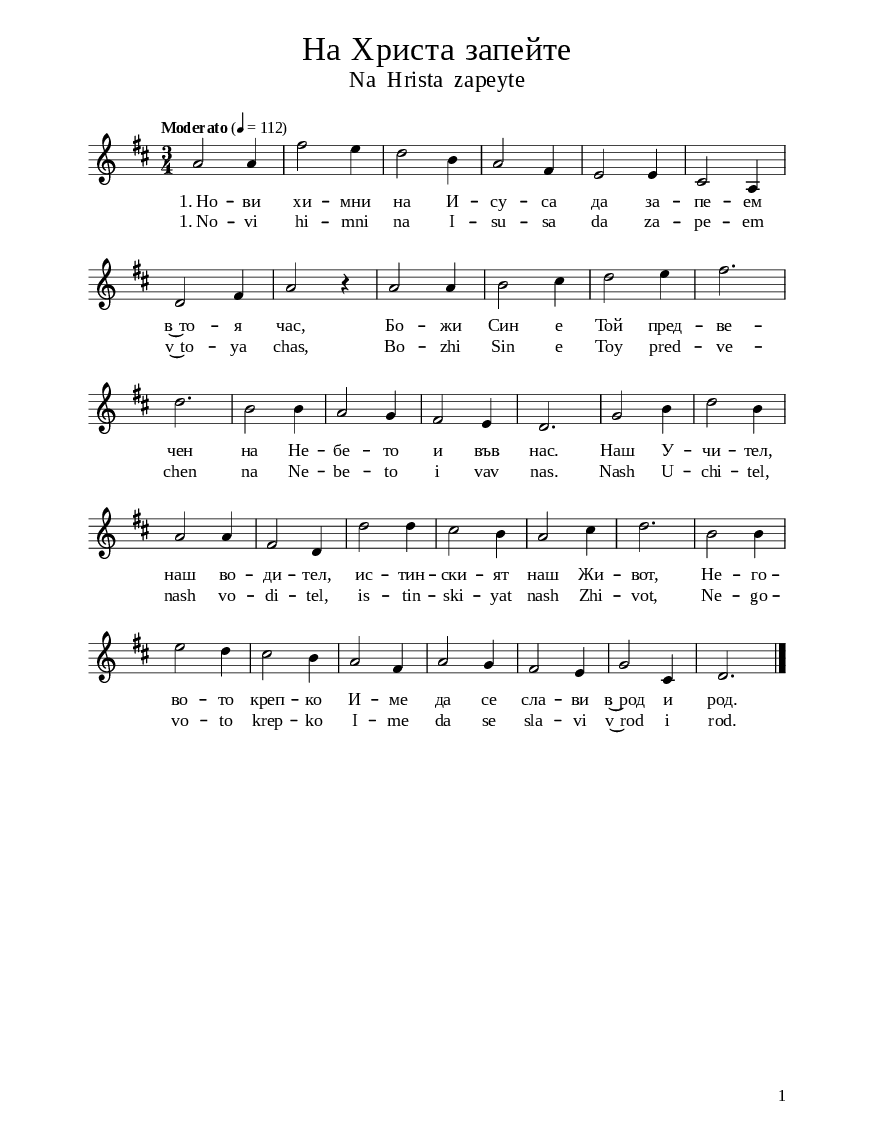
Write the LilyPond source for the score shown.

\version "2.20.0"

\paper {
  #(set-paper-size "a5")
}

\bookpart {
\paper {
  print-all-headers = ##t
  print-page-number = ##t
  print-first-page-number = ##t

  % put page numbers on the bottom
  oddHeaderMarkup = \markup ""
  evenHeaderMarkup = \markup ""
  oddFooterMarkup = \markup
    \fill-line {
      ""
      \on-the-fly #print-page-number-check-first \fromproperty #'page:page-number-string
    }
  evenFooterMarkup = \markup
    \fill-line {
      \on-the-fly #print-page-number-check-first \fromproperty #'page:page-number-string
      ""
    }

  left-margin = 1.5\cm
  right-margin = 1.5\cm
  top-margin = 1.6\cm
  bottom-margin = 1.2\cm
  ragged-bottom = ##t % do not spread the staves to fill the whole vertical space

  % change lyrics and titles font (affects notes also)
  fonts =
    #(make-pango-font-tree
     "Times New Roman"
     "DejaVu Sans"
     "DejaVu Sans Mono"
     (/ (* staff-height pt) 3.6))

  % change distance between staves
  system-system-spacing =
    #'((basic-distance . 12)
       (minimum-distance . 6)
       (padding . 1)
       (stretchability . 12))
}

\header {
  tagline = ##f
}

\score{
  \layout { 
    indent = 0.0\cm % remove first line indentation
    %ragged-last = ##t % do not spread last line to fill the whole space
    \context {
      \Score
      \omit BarNumber %remove bar numbers
    } % context

    \context { % change staff size
      \Staff
      fontSize = #+0 % affects notes size only
      \override StaffSymbol #'staff-space = #(magstep -3)
      \override StaffSymbol #'thickness = #0.5
      \override BarLine #'hair-thickness = #1
      %\override StaffSymbol #'ledger-line-thickness = #'(0 . 0)
    }

    \context { % adjust space between staff and lyrics and between the two lyric lines
      \Lyrics
      \override VerticalAxisGroup.nonstaff-relatedstaff-spacing = #'((basic-distance . 4.5))
      \override VerticalAxisGroup.nonstaff-nonstaff-spacing = #'((minimum-distance . 2))
    }
  } % layout

\new Voice \absolute  {
    \clef treble
    \key d \major
    \time 3/4 
    \tempo \markup {
        % make tempo note smaller
        \concat {
          "Moderato" \normal-text { " (" }
          \teeny \general-align #Y #DOWN \note #"4" #0.8
          \normal-text { " = 112)" }
        }
    }
 
    a'2 a'4| fis''2 e''4| d''2 b'4 | a'2 fis'4 | e'2 e'4 | cis'2 a4 | \break
 
    d'2 fis'4 | a'2 r4| a'2 a'4| b'2 cis''4 | d''2 e''4| fis''2.| \break
            
    d''2. |  b'2 b'4| a'2 g'4 | fis'2 e'4 | d'2. | g'2 b'4 | d''2 b'4| \break
 
    a'2 a'4 | fis'2 d'4 | d''2 d''4 | cis''2 b'4 | a'2 cis''4 | d''2. | b'2 b'4 |  \break
 
    e''2 d''4 | cis''2 b'4 | a'2 fis'4 | a'2 g'4 | fis'2 e'4 | g'2 cis'4| d'2. | \bar "|." \break
  }
  
  \addlyrics {
    "1. Но" -- ви хи -- мни на И -- су -- са да за -- пе -- ем
    в~то -- я час, Бо -- жи Син е Той пред -- ве -- 
    чен на Не -- бе -- то и във нас.  Наш У -- чи -- тел,
    наш во -- ди -- тел, ис -- тин -- ски -- ят наш Жи -- вот, Не -- го --
    во -- то креп -- ко И -- ме да се сла -- ви в~род и род.    
  }

  \addlyrics {
    "1. No" -- vi hi -- mni na I -- su -- sa da za -- pe -- em
    v~to -- ya chas, Bo -- zhi Sin e Toy pred -- ve -- 
    chen na Ne -- be -- to i vav nas.  Nash U -- chi -- tel,
    nash vo -- di -- tel, is -- tin -- ski -- yat nash Zhi -- vot, Ne -- go --
    vo -- to krep -- ko I -- me da se sla -- vi v~rod i rod.    
  }

  
  \header {
    title = \markup \column \normal-text \fontsize #2.5 {
              \center-align
              \line { На Христа запейте }
              \vspace #-0.6
              \center-align
              \line \fontsize #-3 { Na Hrista zapeyte  }
              \vspace #-0.8
              \center-align
              \line \fontsize #-3 { " " }
            }
  }
  
  \midi{}

} % score

\pageBreak

\markup \fontsize #+2.5 {
    \hspace #4.2
    \override #'(baseline-skip . 2.4) % affects space between column lines
    \column {
 \line {   2.  На Христа запейте химни  }

 \line {   "   " нови в тоз тържествен час, }

 \line {   "   " Той е Божи Син, изпратен }

 \line {   "   " на Земята зарад нас. }

 \line {   "   " Той живота Си положи }

 \line {   "   " от греха да ни спаси, }

 \line {   "   " като смъртник в гроба слезе }

 \line {   "   " мъртвите да възкреси. }
   \line {   "   "}

 \line {   3.  И когато се прослави, }

 \line {   "   " нов завет ни даде Той, }

 \line {   "   " най-великия от всички, }

 \line {   "   " Любовта – закона Свой. }

 \line {   "   " Благовествува и рече: }

 \line {   "   " „Вий сте Мои, Aз Съм ваш, }

 \line {   "   " хората са всички братя, }

 \line {   "   " Бог Отец е татко наш. }
    
    \line {   "   "}

 \line {  4.  Един друг се залюбете, }

 \line {   "   " тъй се служи на Отца; }

 \line {   "   " и Отец ви всички люби, }

 \line {   "   " като Негови Деца. }

 \line {   "   " Аз съм жив хляб от Небето, }

 \line {   "   " аз съм истинска лоза, }

 \line {   "   " Словото Ми опазете, }

 \line {   "   " заживейте в Любовта! }
    \line {   "   "}

 \line {   5.  Само в нея е живота, }

 \line {   "   " нейна е радостта, }

 \line {   "   " тя създава всяко благо, }

 \line {   "   " тя едничка, Любовта.“ }

 \line {   "   " Тъй ни учеше тогава,  }

 \line {   "   " тъй ни шепне и сега, }

 \line {   "   " и възкръсват ми в душата }

 \line {   "   " тези Негови Слова. }
    }

    \hspace #5
    \override #'(baseline-skip . 2.4)
    \column {
 \line {   2.  Na Hrista zapeyte himni  }

 \line {   "   " novi v toz tarzhestven chas, }

 \line {   "   " Toy e Bozhi Sin, izpraten }

 \line {   "   " na Zemyata zarad nas. }

 \line {   "   " Toy zhivota Si polozhi }

 \line {   "   " ot greha da ni spasi, }

 \line {   "   " kato smartnik v groba sleze }

 \line {   "   " martvite da vazkresi. }
   \line {   "   "}

 \line {   3.  I kogato se proslavi, }

 \line {   "   " nov zavet ni dade Toy, }

 \line {   "   " nay-velikia ot vsichki, }

 \line {   "   " Lyubovta – zakona Svoy. }

 \line {   "   " Blagovestvuva i reche: }

 \line {   "   " „Viy ste Moi, Az Sam vash, }

 \line {   "   " horata sa vsichki bratya, }

 \line {   "   " Bog Otets e tatko nash. }
    
    \line {   "   "}

 \line {  4.  Edin drug se zalyubete, }

 \line {   "   " tay se sluzhi na Ottsa; }

 \line {   "   " i Otets vi vsichki lyubi, }

 \line {   "   " kato Negovi Detsa. }

 \line {   "   " Az sam zhiv hlyab ot Nebeto, }

 \line {   "   " az sam istinska loza, }

 \line {   "   " Slovoto Mi opazete, }

 \line {   "   " zazhiveyte v Lyubovta! }
    \line {   "   "}

 \line {   5.  Samo v neya e zhivota, }

 \line {   "   " neyna e radostta, }

 \line {   "   " tya sazdava vsyako blago, }

 \line {   "   " tya ednichka, Lyubovta.“ }

 \line {   "   " Tay ni ucheshe togava,  }

 \line {   "   " tay ni shepne i sega, }

 \line {   "   " i vazkrasvat mi v dushata }

 \line {   "   " tezi Negovi Slova. }
     } %column
} % markup

\pageBreak

% include foreign translation(s) of the song
\version "2.20.0"

\markup \fill-line { \fontsize #6 "Mögen wir Jesus besingen" }
\markup \null
\markup \null
\markup \fontsize #+2.5 {
    \hspace #12
    \override #'(baseline-skip . 2)
    \column {
     \line { " " }
     
\line { 1. Mögen wir Jesus mit neuen Hymnen}

\line { "   "in dieser Stunde besingen;}

\line { "   "Er ist der ewige Sohn Gottes }

\line { "   "im Himmel und in uns.}

\line { "   "Unser Meister, unser Führer, }

\line { "   "unser wahres Leben,}

\line { "   "sein starker Name sei gepriesen}

\line { "   "von Geschlecht zu Geschlecht.}

  \line { " " }

\line { 2. Singt zu Christus neue Hymnen}

\line { "   "in dieser festlichen Stunde,}

\line { "   "Er ist der Sohn Gottes, }

\line { "   "der auf die Erde um unsertwillen gesendet wurde.}

\line { "   "Er gab sein Leben, um uns von der Sünde zu retten, }

\line { "   "wie ein Sterbender stieg er in das Grab hinab,}

\line { "   "um die Toten auferstehen zu lassen. }

  \line { " " }

\line { 3. Und nachdem er gepriesen worden war,}

\line { "   "gab er uns ein neues Testament,}

\line { "   "das größte von allen:}

\line { "   "die Liebe – sein Gesetz. }

\line { "   "Er verkündete die frohe Botschaft und sagte:}

\line { "   "Ihr seid mein, ich bin euer,}

\line { "   "alle Menschen sind Brüder,}

\line { "   "Gottvater ist unser Vater.}


  \line { " " }
\line { 4. Liebet einander, }

\line { "   "so dienen wir unserem Vater,}

\line { "   "und der Vater liebt euch alle}
 
\line { "   "wie Seine eigenen Kinder.}

\line { "   "Ich bin das lebendige Brot vom Himmel, }

\line { "   "ich bin der wahre Weinstock;}

\line { "   "bewahrt Mein Wort und}

\line { "   "lebt in Liebe!}
  \line { " " }
\line { 5. Nur in ihr ist das Leben;}

\line { "   "in ihr ist auch die Freude,}

\line { "   "sie erschafft alles Gute  –}

\line { "   "einzig sie  – die Liebe.}

\line { "   "So lehrte Er uns damals,}

\line { "   "so flüstert er uns jetzt auch zu, }

\line { "   "und in meiner Seele }

\line { "   "erwachen seine Worte zum Leben. }
          
     
           }
       
    }    


} % bookpart
